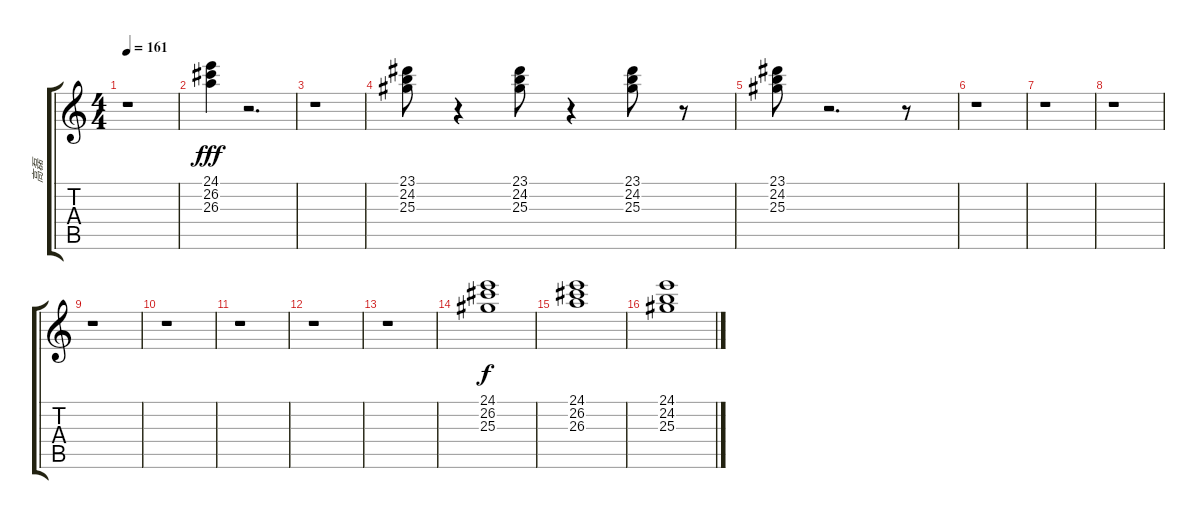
\track ("高磊" "高磊") {instrument fx5brightness}
\staff {score tabs}
\tuning (E4 B3 G3 D3 A2 E2) {hide}
\ts (4 4)
\tempo 161
\clef g2
\ks c
r.1{dy fff} |
(24.1 26.2 26.3).4 r.2{d} |
r.1 |
(23.1 24.2 25.3).8 r.4 (23.1 24.2 25.3).8 r.4 (23.1 24.2 25.3).8 r.8 |
(23.1 24.2 25.3).8 r.2{d} r.8 |
r.1 |
r.1 |
r.1 |
r.1 |
r.1 |
r.1 |
r.1 |
r.1 |
(24.1 26.2 25.3).1{dy f} |
(24.1 26.2 26.3).1 |
(24.1 24.2 25.3).1
